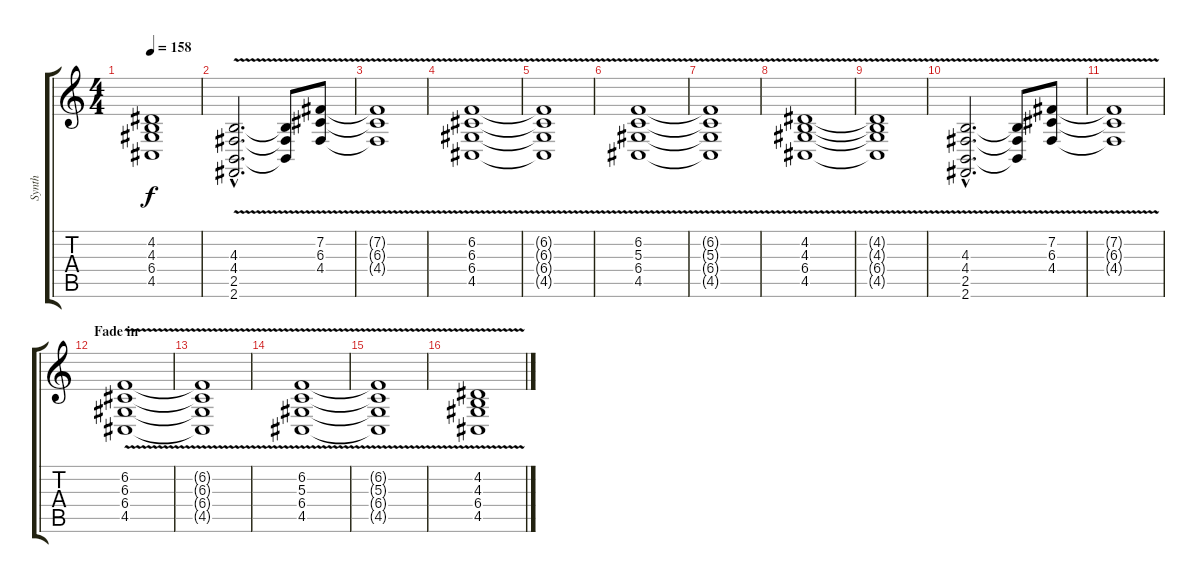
\track ("Synth" "Synth") {instrument pad1newage}
\staff {score tabs}
\tuning (E4 B3 G3 D3 A2 E2) {hide}
\ts (4 4)
\tempo 158
\clef g2
\ks c
(4.2{t} 4.3{t} 6.4{t} 4.5{t}).1{dy f} |
(4.3{v hac} 4.4{hac} 2.5{hac} 2.6{hac}).2{d} (4.3{t} 4.4{t} 2.5{t}).8 (7.2{v} 6.3 4.4).8 |
(7.2{t} 6.3{t} 4.4{t}).1 |
(6.2{v} 6.3 6.4 4.5).1 |
(6.2{t} 6.3{t} 6.4{t} 4.5{t}).1 |
(6.2{v} 5.3 6.4 4.5).1 |
(6.2{t} 5.3{t} 6.4{t} 4.5{t}).1 |
(4.2{v} 4.3 6.4 4.5).1 |
(4.2{t} 4.3{t} 6.4{t} 4.5{t}).1 |
(4.3{v hac} 4.4{hac} 2.5{hac} 2.6{hac}).2{d} (4.3{t} 4.4{t} 2.5{t}).8 (7.2{v} 6.3 4.4).8 |
(7.2{t} 6.3{t} 4.4{t}).1 |
\section ("" "Fade in")
(6.2{v} 6.3 6.4 4.5).1{volume 3} |
(6.2{t} 6.3{t} 6.4{t} 4.5{t}).1 |
(6.2{v} 5.3 6.4 4.5).1{volume 2} |
(6.2{t} 5.3{t} 6.4{t} 4.5{t}).1 |
(4.2{v} 4.3 6.4 4.5).1{volume 1}
